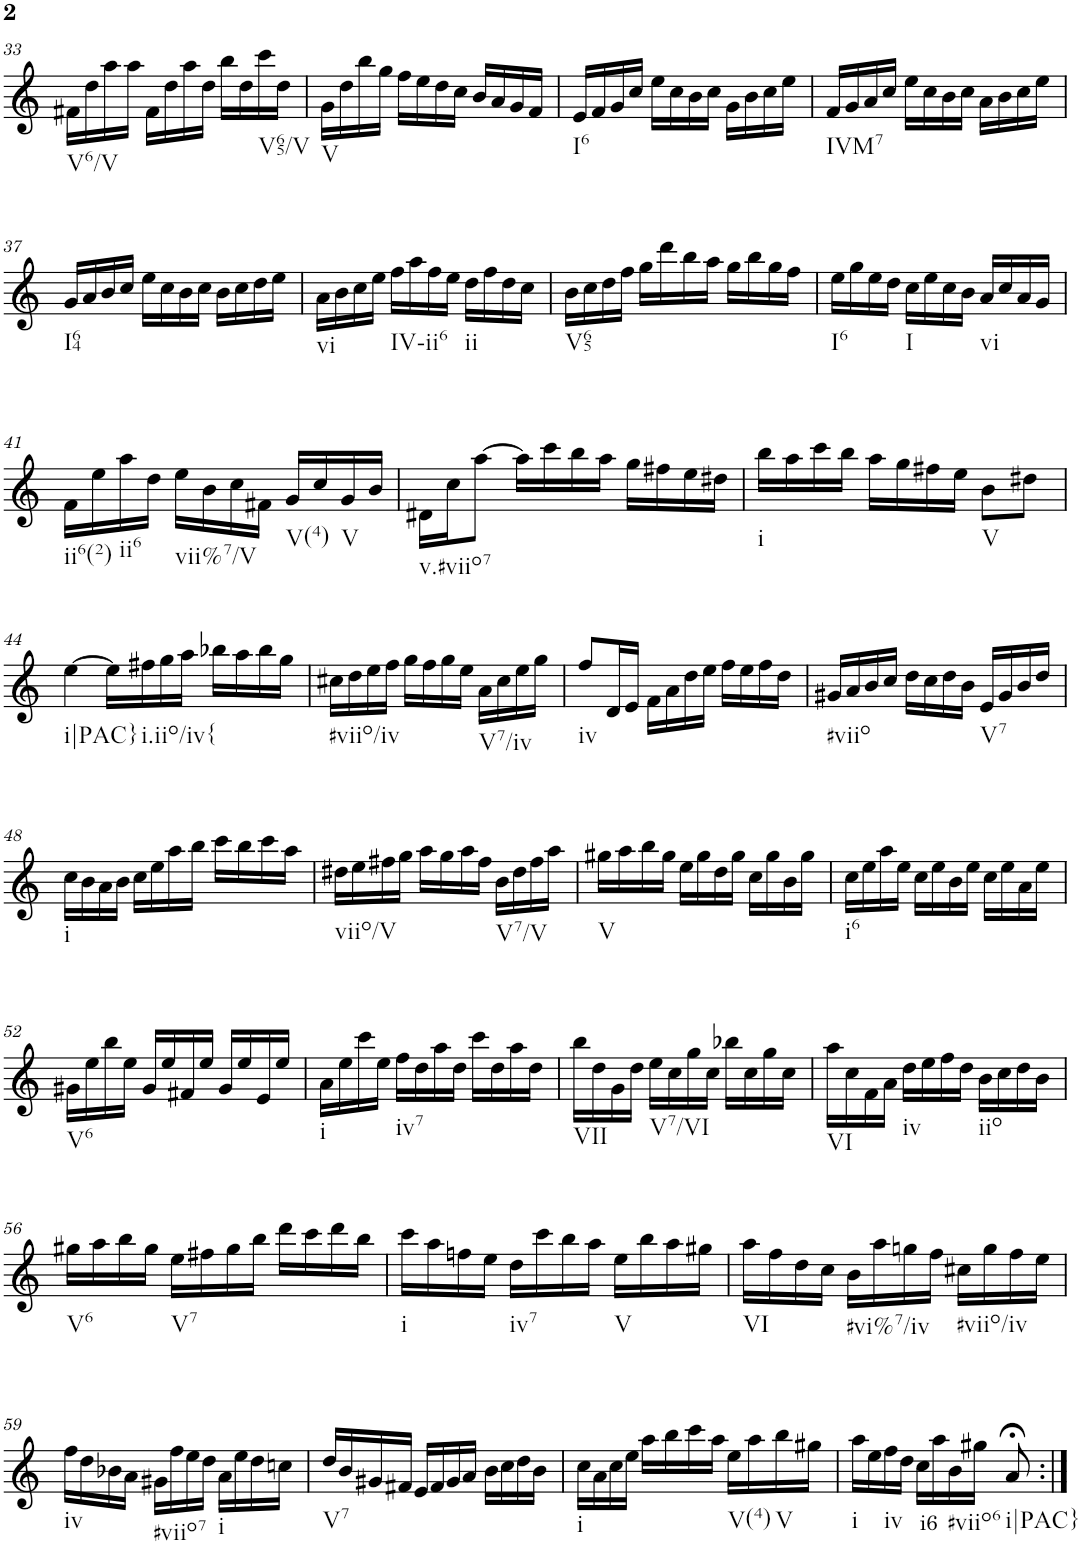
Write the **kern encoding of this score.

**kern	**text
*part1	*part1
*staff1	*staff1
*I"Piano	*
*I'Pno.	*
!!LO:PB:g=z
*clefG2	*
*k[]	*
*M3/4	*
=33	=33
!LO:TX:b:t=V6/V	!
16f#X\LL	.
16dd\	.
16aa\	.
16aa\JJ	.
16f#\LL	.
16dd\	.
16aa\	.
16dd\JJ	.
16bb\LL	.
16dd\	.
!LO:TX:b:t=V65/V	!
16ccc\	.
16dd\JJ	.
=34	=34
!LO:TX:b:t=V	!
16g\LL	.
16dd\	.
16bb\	.
16gg\JJ	.
16ff\LL	.
16ee\	.
16dd\	.
16cc\JJ	.
16b/LL	.
16a/	.
16g/	.
16f/JJ	.
=35	=35
!LO:TX:b:t=I6	!
16e/LL	.
16f/	.
16g/	.
16cc/JJ	.
16ee\LL	.
16cc\	.
16b\	.
16cc\JJ	.
16g\LL	.
16b\	.
16cc\	.
16ee\JJ	.
=36	=36
!LO:TX:b:t=IVM7	!
16f/LL	.
16g/	.
16a/	.
16cc/JJ	.
16ee\LL	.
16cc\	.
16b\	.
16cc\JJ	.
16a\LL	.
16b\	.
16cc\	.
16ee\JJ	.
!!LO:LB:g=z
=37	=37
!LO:TX:b:t=I64	!
16g/LL	.
16a/	.
16b/	.
16cc/JJ	.
16ee\LL	.
16cc\	.
16b\	.
16cc\JJ	.
16b\LL	.
16cc\	.
16dd\	.
16ee\JJ	.
=38	=38
!LO:TX:b:t=vi	!
16a\LL	.
16b\	.
16cc\	.
16ee\JJ	.
!LO:TX:b:t=IV-ii6	!
16ff\LL	.
16aa\	.
16ff\	.
16ee\JJ	.
!LO:TX:b:t=ii	!
16dd\LL	.
16ff\	.
16dd\	.
16cc\JJ	.
=39	=39
!LO:TX:b:t=V65	!
16b\LL	.
16cc\	.
16dd\	.
16ff\JJ	.
16gg\LL	.
16ddd\	.
16bb\	.
16aa\JJ	.
16gg\LL	.
16bb\	.
16gg\	.
16ff\JJ	.
=40	=40
!LO:TX:b:t=I6	!
16ee\LL	.
16gg\	.
16ee\	.
16dd\JJ	.
!LO:TX:b:t=I	!
16cc\LL	.
16ee\	.
16cc\	.
16b\JJ	.
!LO:TX:b:t=vi	!
16a/LL	.
16cc/	.
16a/	.
16g/JJ	.
!!LO:LB:g=z
=41	=41
!LO:TX:b:t=ii6(2)	!
16f\LL	.
16ee\	.
!LO:TX:b:t=ii6	!
16aa\	.
16dd\JJ	.
!LO:TX:b:t=vii%7/V	!
16ee\LL	.
16b\	.
16cc\	.
16f#X\JJ	.
!LO:TX:b:t=V(4)	!
16g/LL	.
16cc/	.
!LO:TX:b:t=V	!
16g/	.
16b/JJ	.
=42	=42
!LO:TX:b:t=v.#viio7	!
16d#X\LL	.
16cc\J	.
[8aa\J	.
16aa\LL]	.
16ccc\	.
16bb\	.
16aa\JJ	.
16gg\LL	.
16ff#X\	.
16ee\	.
16dd#X\JJ	.
=43	=43
!LO:TX:b:t=i	!
16bb\LL	.
16aa\	.
16ccc\	.
16bb\JJ	.
16aa\LL	.
16gg\	.
16ff#X\	.
16ee\JJ	.
!LO:TX:b:t=V	!
8b\L	.
8dd#X\J	.
!!LO:LB:g=z
=44	=44
!LO:TX:b:t=i|PAC}	!
[4ee\	.
16ee\LL]	.
!LO:TX:b:t=i.iio/iv{	!
16ff#X\	.
16gg\	.
16aa\JJ	.
16bb-X\LL	.
16aa\	.
16bb-\	.
16gg\JJ	.
=45	=45
!LO:TX:b:t=#viio/iv	!
16cc#X\LL	.
16dd\	.
16ee\	.
16ff\JJ	.
16gg\LL	.
16ff\	.
16gg\	.
16ee\JJ	.
!LO:TX:b:t=V7/iv	!
16a\LL	.
16cc#\	.
16ee\	.
16gg\JJ	.
=46	=46
!LO:TX:b:t=iv	!
8ff/L	.
16d/L	.
16e/JJ	.
16f\LL	.
16a\	.
16dd\	.
16ee\JJ	.
16ff\LL	.
16ee\	.
16ff\	.
16dd\JJ	.
=47	=47
!LO:TX:b:t=#viio	!
16g#X/LL	.
16a/	.
16b/	.
16cc/JJ	.
16dd\LL	.
16cc\	.
16dd\	.
16b\JJ	.
!LO:TX:b:t=V7	!
16e/LL	.
16g#/	.
16b/	.
16dd/JJ	.
!!LO:LB:g=z
=48	=48
!LO:TX:b:t=i	!
16cc\LL	.
16b\	.
16a\	.
16b\JJ	.
16cc\LL	.
16ee\	.
16aa\	.
16bb\JJ	.
16ccc\LL	.
16bb\	.
16ccc\	.
16aa\JJ	.
=49	=49
!LO:TX:b:t=viio/V	!
16dd#X\LL	.
16ee\	.
16ff#X\	.
16gg\JJ	.
16aa\LL	.
16gg\	.
16aa\	.
16ff#\JJ	.
!LO:TX:b:t=V7/V	!
16b\LL	.
16dd#\	.
16ff#\	.
16aa\JJ	.
=50	=50
!LO:TX:b:t=V	!
16gg#X\LL	.
16aa\	.
16bb\	.
16gg#\JJ	.
16ee\LL	.
16gg#\	.
16dd\	.
16gg#\JJ	.
16cc\LL	.
16gg#\	.
16b\	.
16gg#\JJ	.
=51	=51
!LO:TX:b:t=i6	!
16cc\LL	.
16ee\	.
16aa\	.
16ee\JJ	.
16cc\LL	.
16ee\	.
16b\	.
16ee\JJ	.
16cc\LL	.
16ee\	.
16a\	.
16ee\JJ	.
!!LO:LB:g=z
=52	=52
!LO:TX:b:t=V6	!
16g#X\LL	.
16ee\	.
16bb\	.
16ee\JJ	.
16g#/LL	.
16ee/	.
16f#X/	.
16ee/JJ	.
16g#/LL	.
16ee/	.
16e/	.
16ee/JJ	.
=53	=53
!LO:TX:b:t=i	!
16a\LL	.
16ee\	.
16ccc\	.
16ee\JJ	.
!LO:TX:b:t=iv7	!
16ff\LL	.
16dd\	.
16aa\	.
16dd\JJ	.
16ccc\LL	.
16dd\	.
16aa\	.
16dd\JJ	.
=54	=54
!LO:TX:b:t=VII	!
16bb\LL	.
16dd\	.
16g\	.
16dd\JJ	.
!LO:TX:b:t=V7/VI	!
16ee\LL	.
16cc\	.
16gg\	.
16cc\JJ	.
16bb-X\LL	.
16cc\	.
16gg\	.
16cc\JJ	.
=55	=55
!LO:TX:b:t=VI	!
16aa\LL	.
16cc\	.
16f\	.
16a\JJ	.
!LO:TX:b:t=iv	!
16dd\LL	.
16ee\	.
16ff\	.
16dd\JJ	.
!LO:TX:b:t=iio	!
16b\LL	.
16cc\	.
16dd\	.
16b\JJ	.
!!LO:LB:g=z
=56	=56
!LO:TX:b:t=V6	!
16gg#X\LL	.
16aa\	.
16bb\	.
16gg#\JJ	.
!LO:TX:b:t=V7	!
16ee\LL	.
16ff#X\	.
16gg#\	.
16bb\JJ	.
16ddd\LL	.
16ccc\	.
16ddd\	.
16bb\JJ	.
=57	=57
!LO:TX:b:t=i	!
16ccc\LL	.
16aa\	.
16ffn\	.
16ee\JJ	.
!LO:TX:b:t=iv7	!
16dd\LL	.
16ccc\	.
16bb\	.
16aa\JJ	.
!LO:TX:b:t=V	!
16ee\LL	.
16bb\	.
16aa\	.
16gg#X\JJ	.
=58	=58
!LO:TX:b:t=VI	!
16aa\LL	.
16ff\	.
16dd\	.
16cc\JJ	.
!LO:TX:b:t=#vi%7/iv	!
16b\LL	.
16aa\	.
16ggn\	.
16ff\JJ	.
!LO:TX:b:t=#viio/iv	!
16cc#X\LL	.
16gg\	.
16ff\	.
16ee\JJ	.
!!LO:LB:g=z
=59	=59
!LO:TX:b:t=iv	!
16ff\LL	.
16dd\	.
16b-X\	.
16a\JJ	.
!LO:TX:b:t=#viio7	!
16g#X\LL	.
16ff\	.
16ee\	.
16dd\JJ	.
!LO:TX:b:t=i	!
16a\LL	.
16ee\	.
16dd\	.
16ccn\JJ	.
=60	=60
!LO:TX:b:t=V7	!
16dd/LL	.
16b/	.
16g#X/	.
16f#X/JJ	.
16e/LL	.
16f#/	.
16g#/	.
16a/JJ	.
16b\LL	.
16cc\	.
16dd\	.
16b\JJ	.
=61	=61
!LO:TX:b:t=i	!
16cc\LL	.
16a\	.
16cc\	.
16ee\JJ	.
16aa\LL	.
16bb\	.
16ccc\	.
16aa\JJ	.
!LO:TX:b:t=V(4)	!
16ee\LL	.
16aa\	.
!LO:TX:b:t=V	!
16bb\	.
16gg#X\JJ	.
=62	=62
!LO:TX:b:t=i	!
16aa\LL	.
16ee\	.
!LO:TX:b:t=iv	!
16ff\	.
16dd\JJ	.
!	!LO:LY:b
16cc\LL	i6
16aa\	.
!LO:TX:b:t=#viio6	!
16b\	.
16gg#X\JJ	.
!LO:TX:b:t=i|PAC}	!
8a;</	.
=:|!	=:|!
*-	*-
